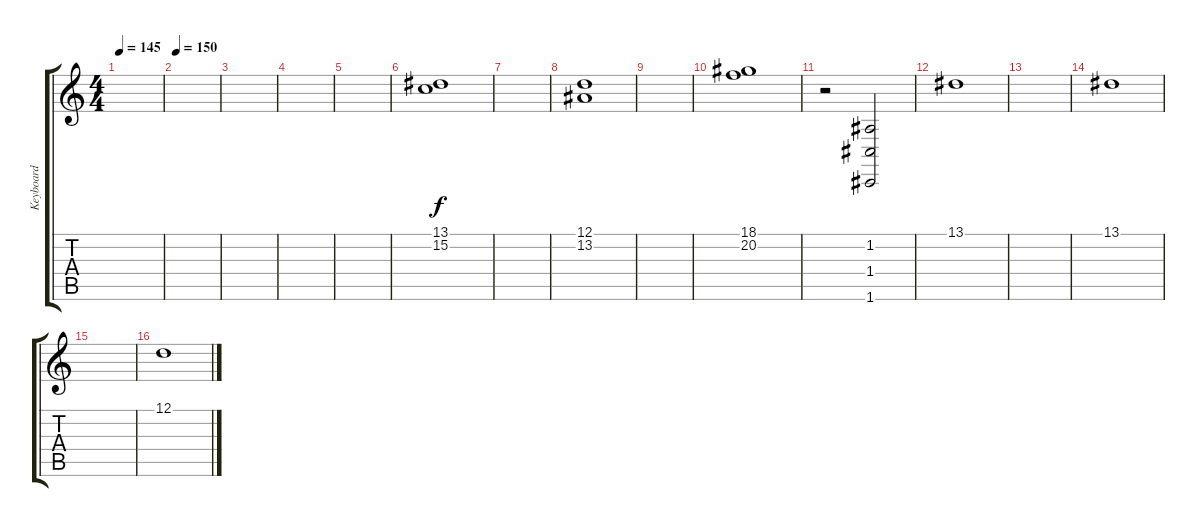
\track ("Keyboard" "Keyboard") {instrument harpsichord}
\staff {score tabs}
\tuning (D4 A3 F3 C3 G2 C2) {hide}
\ts (4 4)
\tempo 145
\clef g2
\ks c
|
\tempo 150
|
|
|
|
(13.1 15.2).1 |
|
(12.1 13.2).1 |
|
(18.1 20.2).1 |
r.2 (1.2 1.4 1.6).2{instrument reversecymbal} |
13.1.1{instrument harpsichord} |
|
13.1.1 |
|
12.1.1
